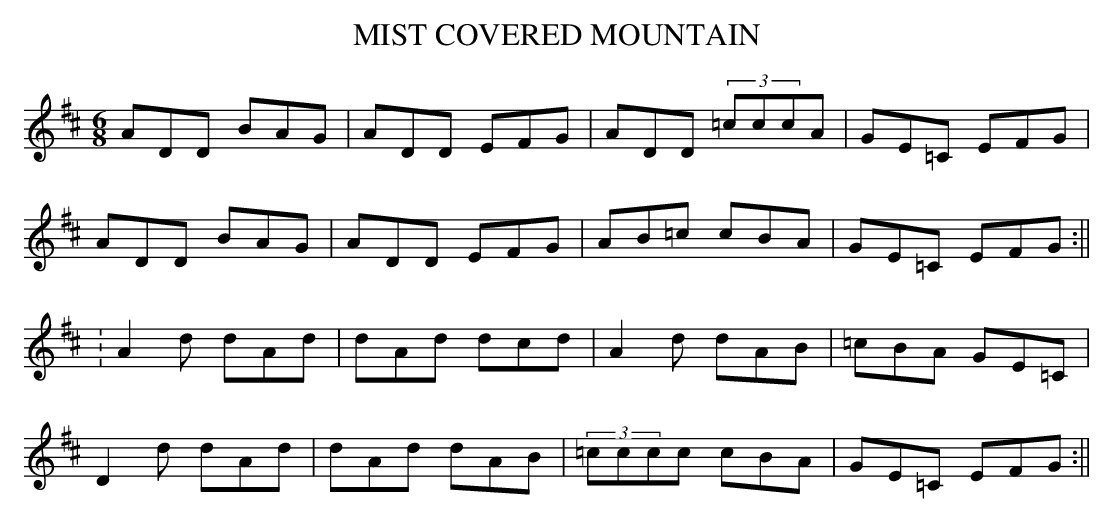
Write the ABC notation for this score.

X:1
T:MIST COVERED MOUNTAIN
M:6/8
L:1/8
K:D
ADD BAG|ADD EFG|ADD (3=cccA|GE=C EFG|
ADD BAG|ADD EFG|AB=c cBA|GE=C EFG:||
:A2 d dAd|dAd dcd|A2 d dAB|=cBA GE=C|
D2 d dAd|dAd dAB|(3=cccc cBA|GE=C EFG:||
